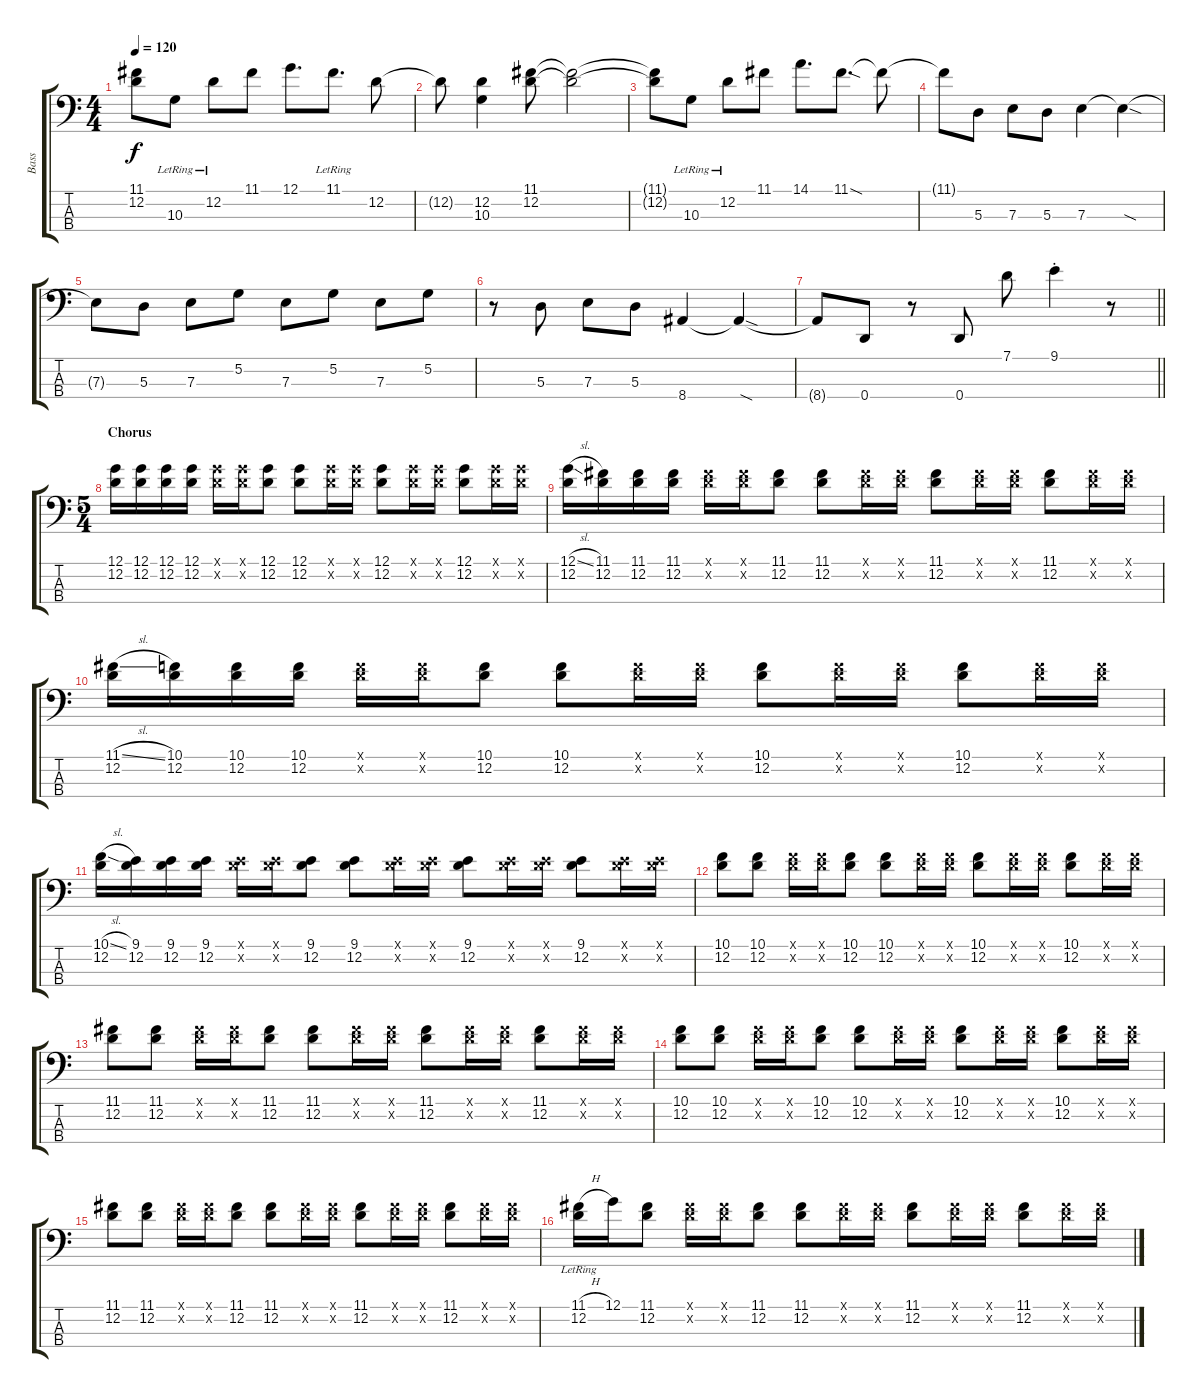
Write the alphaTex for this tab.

\track ("Bass" "Bass") {instrument electricbassfinger}
\staff {score tabs}
\tuning (G2 D2 A1 D1) {hide}
\ts (4 4)
\tempo 120
\clef f4
\ks c
(11.1{t} 12.2{t}).8{dy f} 10.3{lr}.8 12.2{lr}.8 11.1.8 12.1.8{d} 11.1{lr}.8{d} 12.2.8 |
12.2{t}.8 (12.2 10.3).4 (11.1 12.2).8 (11.1{t} 12.2{t}).2 |
(11.1{t} 12.2{t}).8 10.3{lr}.8 12.2{lr}.8 11.1.8 14.1.8{d} 11.1{sod}.8{d} 11.1{t}.8 |
11.1{t}.8 5.3.8 7.3.8 5.3.8 7.3.4 7.3{sod t}.4 |
7.3{t}.8 5.3.8 7.3.8 5.2.8 7.3.8 5.2.8 7.3.8 5.2.8 |
r.8 5.3.8 7.3.8 5.3.8 8.4.4 8.4{sod t}.4 |
\barLineRight lightlight
8.4{t}.8 0.4.8 r.8 0.4.8 7.1.8 9.1{st}.4 r.8 |
\ts (5 4)
\section ("" "Chorus")
(12.1 12.2).16 (12.1 12.2).16 (12.1 12.2).16 (12.1 12.2).16 (12.1{x} 12.2{x}).16 (12.1{x} 12.2{x}).16 (12.1 12.2).8 (12.1 12.2).8 (12.1{x} 12.2{x}).16 (12.1{x} 12.2{x}).16 (12.1 12.2).8 (12.1{x} 12.2{x}).16 (12.1{x} 12.2{x}).16 (12.1 12.2).8 (12.1{x} 12.2{x}).16 (12.1{x} 12.2{x}).16 |
(12.1{sl} 12.2).16 (11.1 12.2).16 (11.1 12.2).16 (11.1 12.2).16 (11.1{x} 12.2{x}).16 (11.1{x} 12.2{x}).16 (11.1 12.2).8 (11.1 12.2).8 (11.1{x} 12.2{x}).16 (11.1{x} 12.2{x}).16 (11.1 12.2).8 (11.1{x} 12.2{x}).16 (11.1{x} 12.2{x}).16 (11.1 12.2).8 (11.1{x} 12.2{x}).16 (11.1{x} 12.2{x}).16 |
(11.1{sl} 12.2).16 (10.1 12.2).16 (10.1 12.2).16 (10.1 12.2).16 (10.1{x} 12.2{x}).16 (10.1{x} 12.2{x}).16 (10.1 12.2).8 (10.1 12.2).8 (10.1{x} 12.2{x}).16 (10.1{x} 12.2{x}).16 (10.1 12.2).8 (10.1{x} 12.2{x}).16 (10.1{x} 12.2{x}).16 (10.1 12.2).8 (10.1{x} 12.2{x}).16 (10.1{x} 12.2{x}).16 |
(10.1{sl} 12.2).16 (9.1 12.2).16 (9.1 12.2).16 (9.1 12.2).16 (9.1{x} 12.2{x}).16 (9.1{x} 12.2{x}).16 (9.1 12.2).8 (9.1 12.2).8 (9.1{x} 12.2{x}).16 (9.1{x} 12.2{x}).16 (9.1 12.2).8 (9.1{x} 12.2{x}).16 (9.1{x} 12.2{x}).16 (9.1 12.2).8 (9.1{x} 12.2{x}).16 (9.1{x} 12.2{x}).16 |
(10.1 12.2).8 (10.1 12.2).8 (10.1{x} 12.2{x}).16 (10.1{x} 12.2{x}).16 (10.1 12.2).8 (10.1 12.2).8 (10.1{x} 12.2{x}).16 (10.1{x} 12.2{x}).16 (10.1 12.2).8 (10.1{x} 12.2{x}).16 (10.1{x} 12.2{x}).16 (10.1 12.2).8 (10.1{x} 12.2{x}).16 (10.1{x} 12.2{x}).16 |
(11.1 12.2).8 (11.1 12.2).8 (11.1{x} 12.2{x}).16 (11.1{x} 12.2{x}).16 (11.1 12.2).8 (11.1 12.2).8 (11.1{x} 12.2{x}).16 (11.1{x} 12.2{x}).16 (11.1 12.2).8 (11.1{x} 12.2{x}).16 (11.1{x} 12.2{x}).16 (11.1 12.2).8 (11.1{x} 12.2{x}).16 (11.1{x} 12.2{x}).16 |
(10.1 12.2).8 (10.1 12.2).8 (10.1{x} 12.2{x}).16 (10.1{x} 12.2{x}).16 (10.1 12.2).8 (10.1 12.2).8 (10.1{x} 12.2{x}).16 (10.1{x} 12.2{x}).16 (10.1 12.2).8 (10.1{x} 12.2{x}).16 (10.1{x} 12.2{x}).16 (10.1 12.2).8 (10.1{x} 12.2{x}).16 (10.1{x} 12.2{x}).16 |
(11.1 12.2).8 (11.1 12.2).8 (11.1{x} 12.2{x}).16 (11.1{x} 12.2{x}).16 (11.1 12.2).8 (11.1 12.2).8 (11.1{x} 12.2{x}).16 (11.1{x} 12.2{x}).16 (11.1 12.2).8 (11.1{x} 12.2{x}).16 (11.1{x} 12.2{x}).16 (11.1 12.2).8 (11.1{x} 12.2{x}).16 (11.1{x} 12.2{x}).16 |
(11.1{h} 12.2{lr}).16 12.1.16 (11.1 12.2).8 (11.1{x} 12.2{x}).16 (11.1{x} 12.2{x}).16 (11.1 12.2).8 (11.1 12.2).8 (11.1{x} 12.2{x}).16 (11.1{x} 12.2{x}).16 (11.1 12.2).8 (11.1{x} 12.2{x}).16 (11.1{x} 12.2{x}).16 (11.1 12.2).8 (11.1{x} 12.2{x}).16 (11.1{x} 12.2{x}).16
